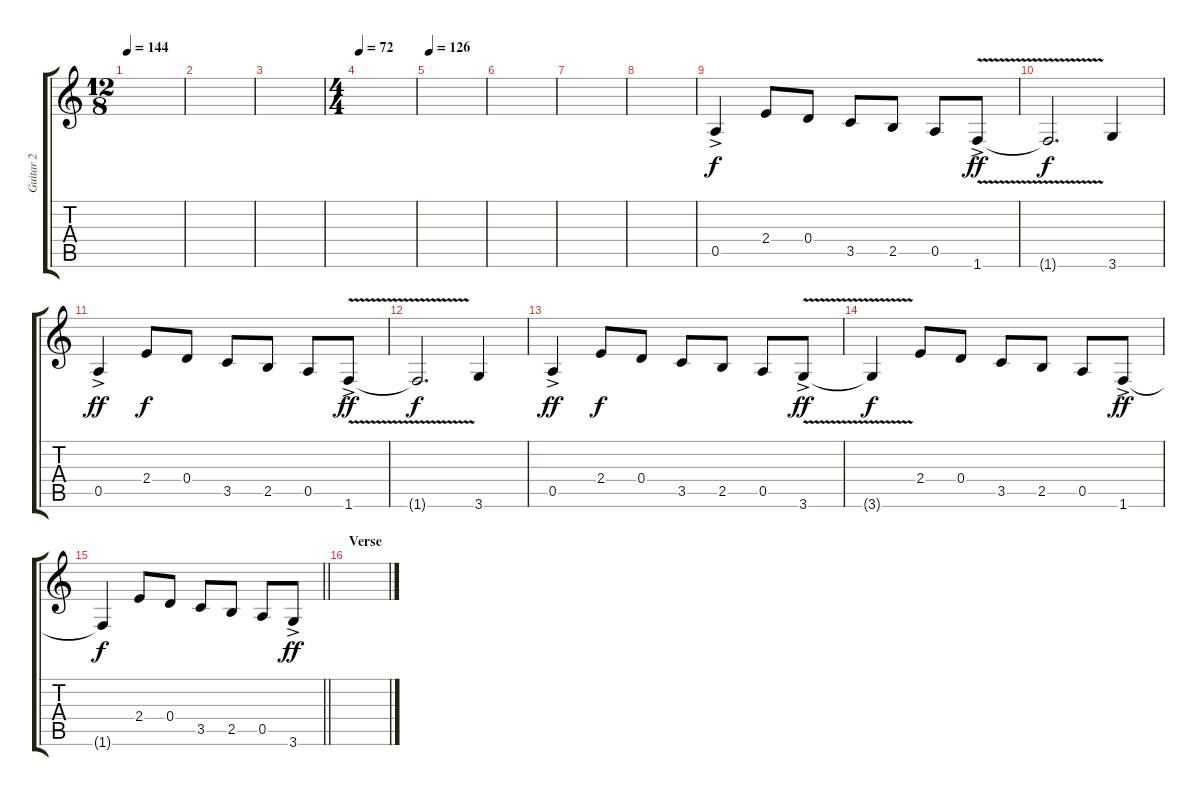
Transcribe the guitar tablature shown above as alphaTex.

\track ("Guitar 2" "Guitar 2") {instrument distortionguitar}
\staff {score tabs}
\tuning (E4 B3 G3 D3 A2 E2) {hide}
\ts (12 8)
\tempo 144
\clef g2
\ks c
|
|
|
\ts (4 4)
\tempo 72
|
\tempo 126
|
|
|
|
0.5{ac}.4 2.4.8{dy f} 0.4.8 3.5.8 2.5.8 0.5.8 1.6{v ac}.8{dy ff} |
1.6{t}.2{d dy f} 3.6.4 |
0.5{ac}.4{dy ff} 2.4.8{dy f} 0.4.8 3.5.8 2.5.8 0.5.8 1.6{v ac}.8{dy ff} |
1.6{t}.2{d dy f} 3.6.4 |
0.5{ac}.4{dy ff} 2.4.8{dy f} 0.4.8 3.5.8 2.5.8 0.5.8 3.6{v ac}.8{dy ff} |
3.6{t}.4{dy f} 2.4.8 0.4.8 3.5.8 2.5.8 0.5.8 1.6{ac}.8{dy ff} |
\barLineRight lightlight
1.6{t}.4{dy f} 2.4.8 0.4.8 3.5.8 2.5.8 0.5.8 3.6{ac}.8{dy ff} |
\section ("" "Verse")
